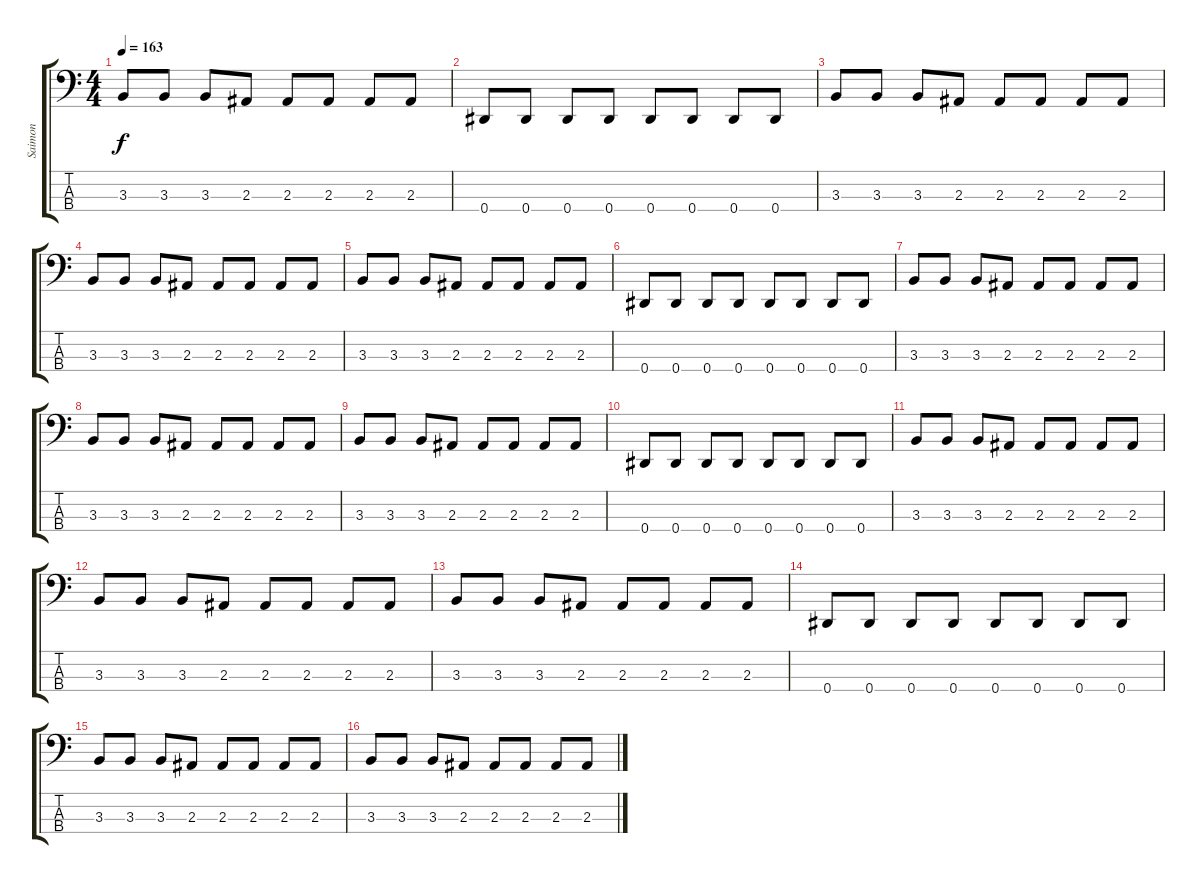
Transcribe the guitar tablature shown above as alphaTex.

\track ("Saimon" "Saimon") {instrument electricbassfinger}
\staff {score tabs}
\tuning (Gb2 Db2 Ab1 Eb1) {hide}
\ts (4 4)
\tempo 163
\clef f4
\ks c
3.3.8{dy f} 3.3.8 3.3.8 2.3.8 2.3.8 2.3.8 2.3.8 2.3.8 |
0.4.8 0.4.8 0.4.8 0.4.8 0.4.8 0.4.8 0.4.8 0.4.8 |
3.3.8 3.3.8 3.3.8 2.3.8 2.3.8 2.3.8 2.3.8 2.3.8 |
3.3.8 3.3.8 3.3.8 2.3.8 2.3.8 2.3.8 2.3.8 2.3.8 |
3.3.8 3.3.8 3.3.8 2.3.8 2.3.8 2.3.8 2.3.8 2.3.8 |
0.4.8 0.4.8 0.4.8 0.4.8 0.4.8 0.4.8 0.4.8 0.4.8 |
3.3.8 3.3.8 3.3.8 2.3.8 2.3.8 2.3.8 2.3.8 2.3.8 |
3.3.8 3.3.8 3.3.8 2.3.8 2.3.8 2.3.8 2.3.8 2.3.8 |
3.3.8 3.3.8 3.3.8 2.3.8 2.3.8 2.3.8 2.3.8 2.3.8 |
0.4.8 0.4.8 0.4.8 0.4.8 0.4.8 0.4.8 0.4.8 0.4.8 |
3.3.8 3.3.8 3.3.8 2.3.8 2.3.8 2.3.8 2.3.8 2.3.8 |
3.3.8 3.3.8 3.3.8 2.3.8 2.3.8 2.3.8 2.3.8 2.3.8 |
3.3.8 3.3.8 3.3.8 2.3.8 2.3.8 2.3.8 2.3.8 2.3.8 |
0.4.8 0.4.8 0.4.8 0.4.8 0.4.8 0.4.8 0.4.8 0.4.8 |
3.3.8 3.3.8 3.3.8 2.3.8 2.3.8 2.3.8 2.3.8 2.3.8 |
3.3.8 3.3.8 3.3.8 2.3.8 2.3.8 2.3.8 2.3.8 2.3.8
